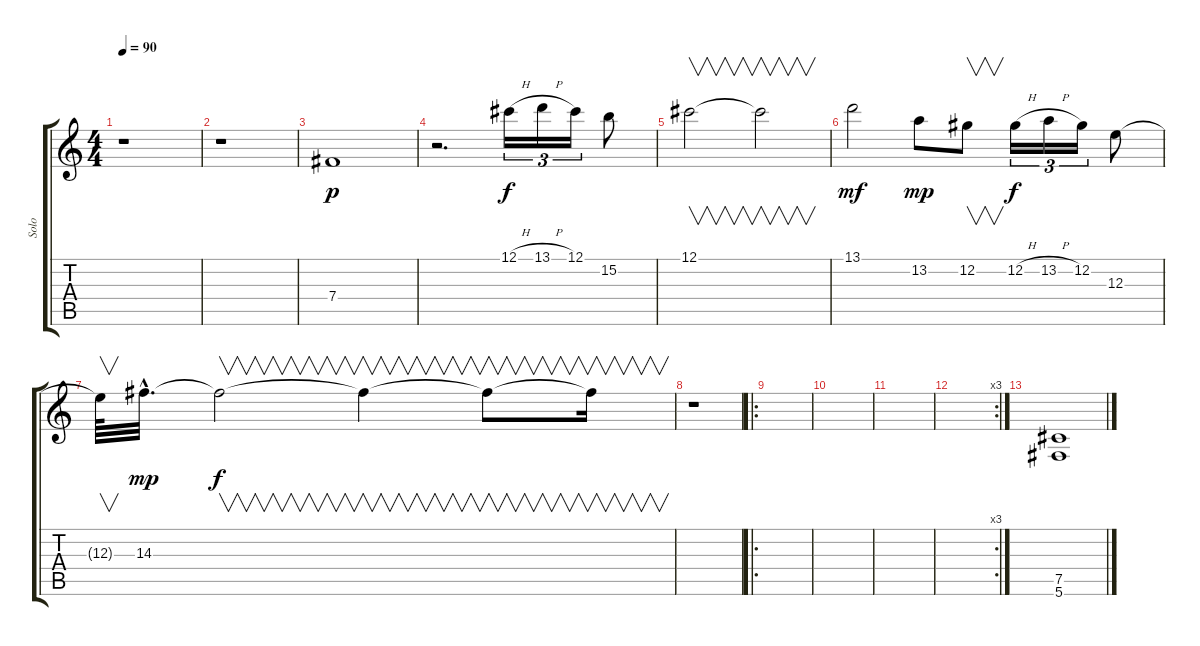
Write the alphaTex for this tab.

\track ("Solo" "Solo") {instrument electricguitarclean}
\staff {score tabs}
\tuning (Db4 Ab3 E3 B2 Gb2 Db2) {hide}
\ts (4 4)
\tempo 90
\clef g2
\ks c
r.1{dy f} |
r.1 |
7.4.1{dy p} |
r.2{d} 12.1{h}.16{tu (3 2) dy f} 13.1{h}.16{tu (3 2)} 12.1.16{tu (3 2)} 15.2.8 |
12.1.2{v} 12.1{t}.2{v} |
13.1.2{dy mf} 13.2.8{dy mp} 12.2.8{v} 12.2{h}.16{tu (3 2) dy f} 13.2{h}.16{tu (3 2)} 12.2.16{tu (3 2)} 12.3.8 |
12.3{t}.64{v} 14.3{hac}.32{d dy mp} 14.3{t}.2{v dy f} 14.3{t}.4{v} 14.3{t}.8{v} 14.3{t}.16{v} |
r.1 |
\ro
|
|
|
\rc 3
|
(7.5 5.6).1
